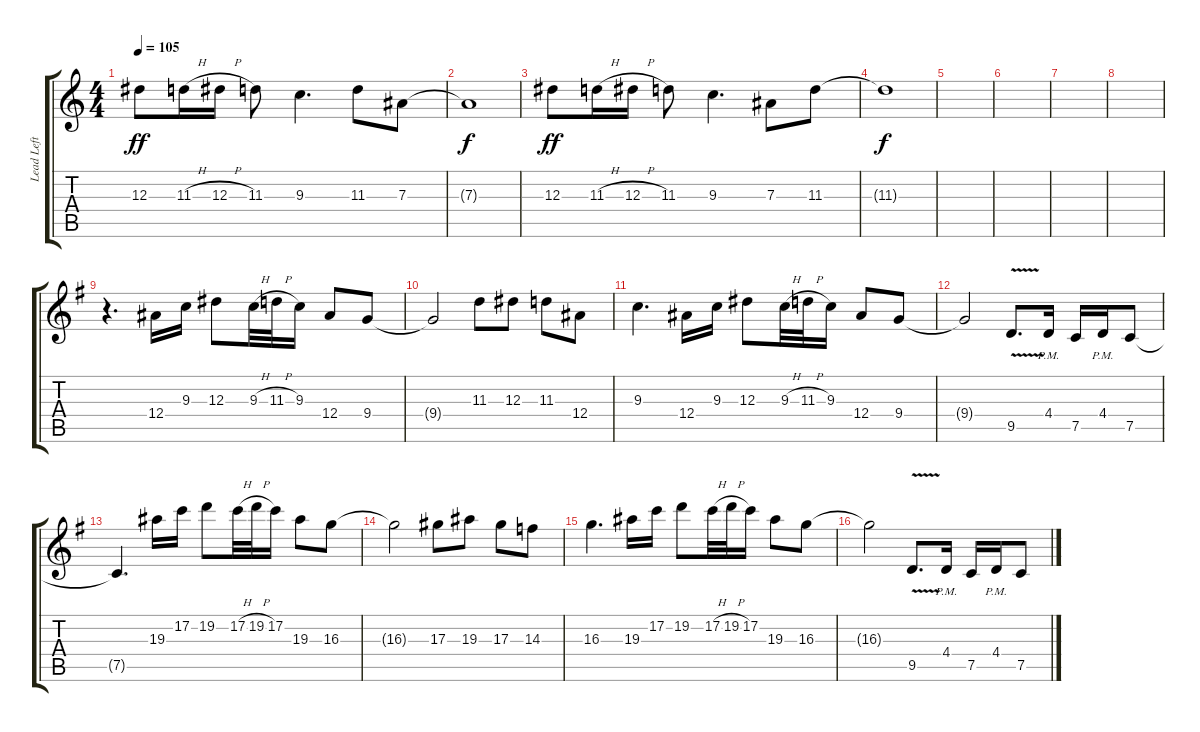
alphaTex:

\track ("Lead Left" "Lead Left") {instrument distortionguitar}
\staff {score tabs}
\tuning (C4 G3 Eb3 Bb2 F2 C2) {hide}
\ts (4 4)
\tempo 105
\clef g2
\ks c
12.3.8{dy ff} 11.3{h}.16 12.3{h}.16 11.3.8 9.3.4{d} 11.3.8 7.3.8 |
7.3{t}.1{dy f} |
12.3.8{dy ff} 11.3{h}.16 12.3{h}.16 11.3.8 9.3.4{d} 7.3.8 11.3.8 |
11.3{t}.1{dy f} |
|
|
|
|
\ks g
r.4{d} 12.4.16 9.3.16 12.3.8 9.3{h}.32 11.3{h}.32 9.3.16 12.4.8 9.4.8 |
9.4{t}.2 11.3.8 12.3.8 11.3.8 12.4.8 |
9.3.4{d} 12.4.16 9.3.16 12.3.8 9.3{h}.32 11.3{h}.32 9.3.16 12.4.8 9.4.8 |
9.4{t}.2 9.5{v}.8{d} 4.4{pm}.16 7.5.16 4.4{pm}.16 7.5.8 |
7.5{t}.4{d} 19.3.16 17.2.16 19.2.8 17.2{h}.32 19.2{h}.32 17.2.16 19.3.8 16.3.8 |
16.3{t}.2 17.3.8 19.3.8 17.3.8 14.3.8 |
16.3.4{d} 19.3.16 17.2.16 19.2.8 17.2{h}.32 19.2{h}.32 17.2.16 19.3.8 16.3.8 |
16.3{t}.2 9.5{v}.8{d} 4.4{pm}.16 7.5.16 4.4{pm}.16 7.5.8
